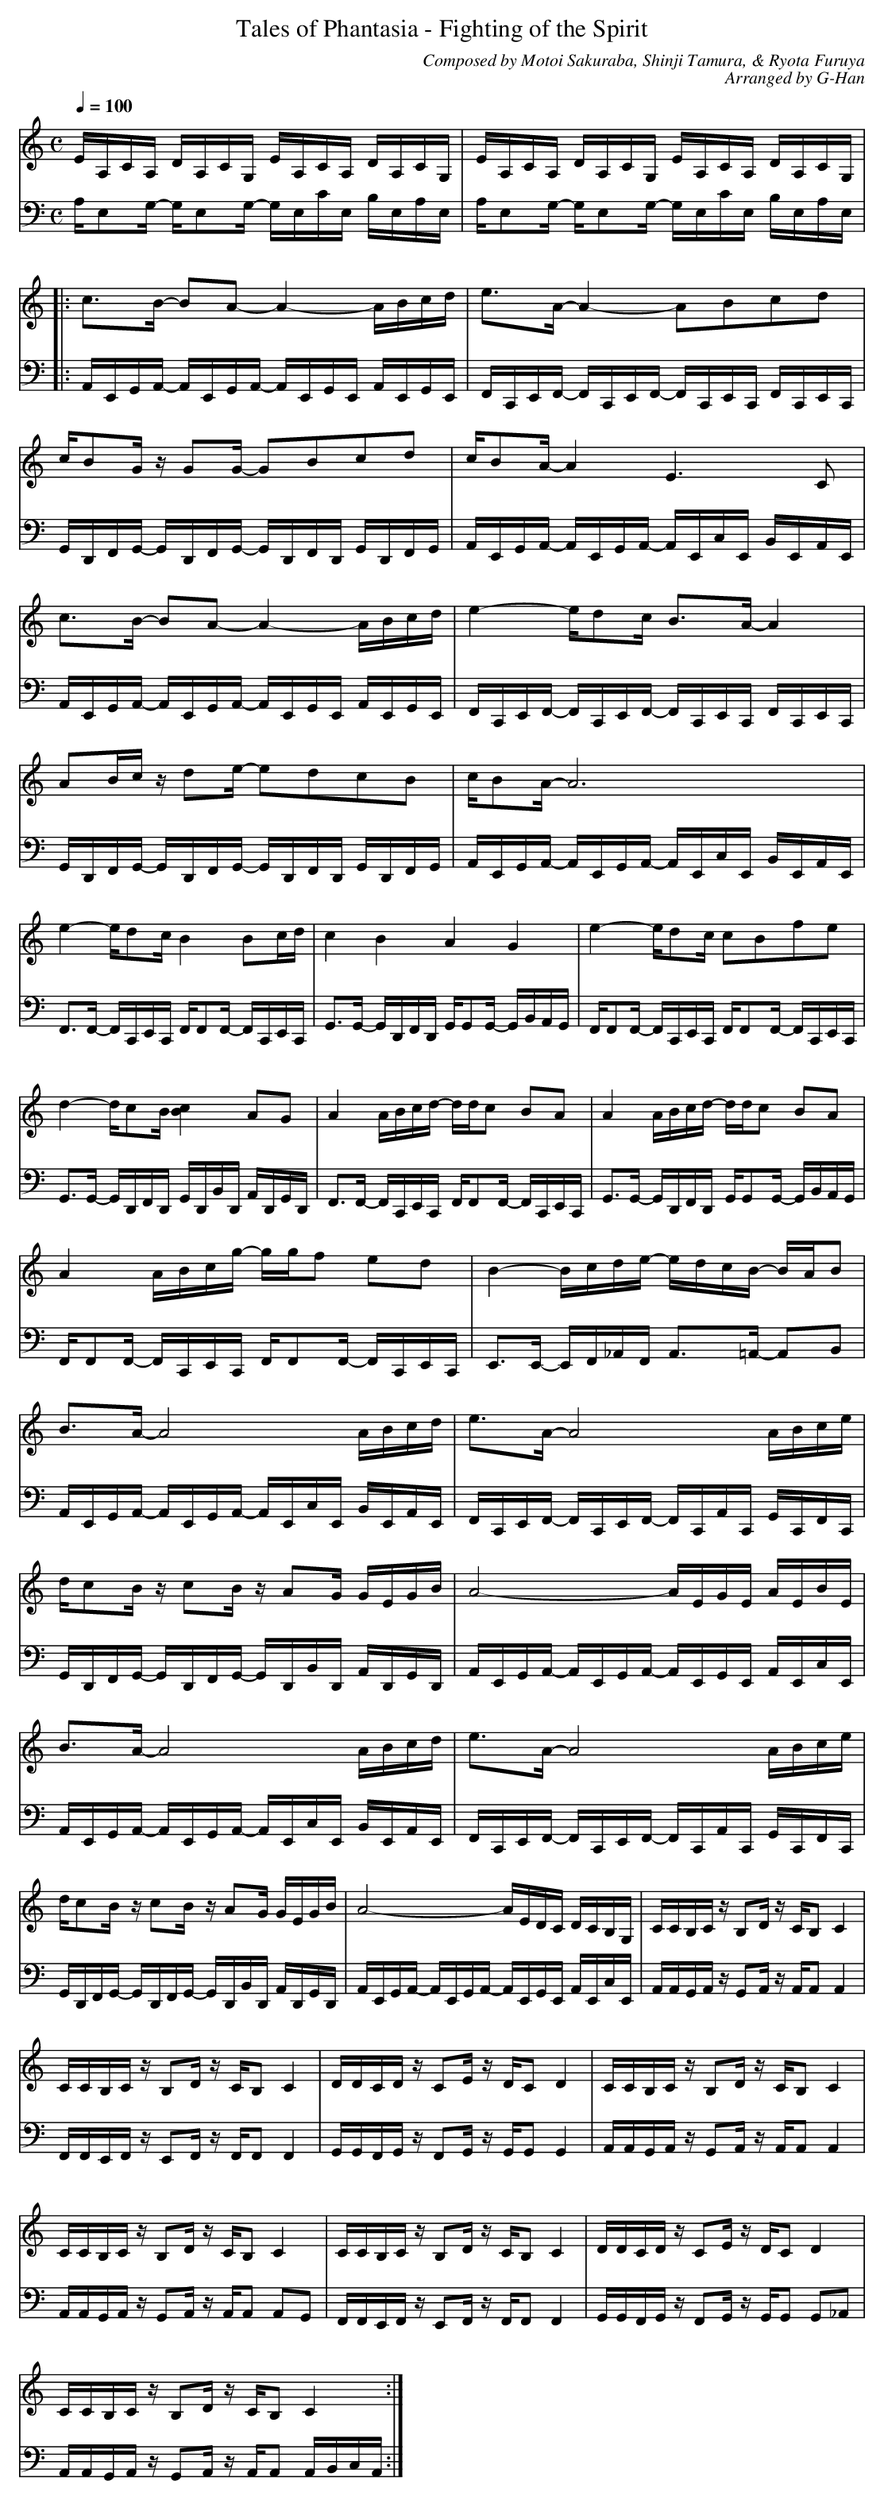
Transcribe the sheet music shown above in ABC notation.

X:1
T:Tales of Phantasia - Fighting of the Spirit
C:Composed by Motoi Sakuraba, Shinji Tamura, & Ryota Furuya
C:Arranged by G-Han
M:C
Q:1/4=100
L:1/16
V:T treble
V:B bass
K:C
         [V:T]         EA,CA,        DA,CG,        EA,CA,       DA,CG,                 | EA,CA,        DA,CG, EA,CA, DA,CG,                    |
         [V:B]         A,E,2G,-      G,E,2G,-      G,E,CE,      B,E,A,E,               | A,E,2G,-      G,E,2G,- G,E,CE, B,E,A,E,               |
[V:T] |: c3B-          B2A2-         A4-           ABcd                                | e3A-          A4- A2B2c2d2                            |
[V:B] |: A,,E,,G,,A,,- A,,E,,G,,A,,- A,,E,,G,,E,,  A,,E,,G,,E,,                        | F,,C,,E,,F,,- F,,C,,E,,F,,- F,,C,,E,,C,, F,,C,,E,,C,, |
         [V:T]         cB2G          z             G2G-         G2B2c2d2               | cB2A-         A4 E6 C2                                |
         [V:B]         G,,D,,F,,G,,- G,,D,,F,,G,,- G,,D,,F,,D,, G,,D,,F,,G,,           | A,,E,,G,,A,,- A,,E,,G,,A,,- A,,E,,C,E,, B,,E,,A,,E,,  |
         [V:T]         c3B-          B2A2-         A4-          ABcd                   | e4-           ed2c B3A-A4                             |
         [V:B]         A,,E,,G,,A,,- A,,E,,G,,A,,- A,,E,,G,,E,, A,,E,,G,,E,,           | F,,C,,E,,F,,- F,,C,,E,,F,,- F,,C,,E,,C,, F,,C,,E,,C,, |
         [V:T]         A2Bc          z             d2e-         e2d2c2B2               | cB2A-         A12                                     |
         [V:B]         G,,D,,F,,G,,- G,,D,,F,,G,,- G,,D,,F,,D,, G,,D,,F,,G,,           | A,,E,,G,,A,,- A,,E,,G,,A,,- A,,E,,C,E,, B,,E,,A,,E,,  |
         [V:T]         e4-           ed2c          B4           B2cd                   | c4            B4 A4 G4                                | e4-          ed2c c2B2f2e2                         |
         [V:B]         F,,3F,,-      F,,C,,E,,C,,  F,,F,,2F,,-  F,,C,,E,,C,,           | G,,3G,,-      G,,D,,F,,D,, G,,G,,2G,,- G,,B,,A,,G,,   | F,,F,,2F,,-  F,,C,,E,,C,, F,,F,,2F,,- F,,C,,E,,C,, |
         [V:T]         d4-           dc2B          [Bc]4        A2G2                   | A4            ABcd- ddc2 B2A2                         | A4           ABcd- ddc2 B2A2                       |
         [V:B]         G,,3G,,-      G,,D,,F,,D,,  G,,D,,B,,D,, A,,D,,G,,D,,           | F,,3F,,-      F,,C,,E,,C,, F,,F,,2F,,- F,,C,,E,,C,,   | G,,3G,,-     G,,D,,F,,D,, G,,G,,2G,,- G,,B,,A,,G,, |
         [V:T]         A4            ABcg-         ggf2         e2d2                   | B4-           Bcde- edcB- BAB2                        |
         [V:B]         F,,F,,2F,,-   F,,C,,E,,C,,  F,,F,,2F,,-  F,,C,,E,,C,,           | E,,3E,,-      E,,F,,_A,,F,, A,,3=A,,- A,,2B,,2        |
         [V:T]         B3A-          A8            ABcd                                | e3A-          A8 ABce                                 |
         [V:B]         A,,E,,G,,A,,- A,,E,,G,,A,,- A,,E,,C,E,,  B,,E,,A,,E,,           | F,,C,,E,,F,,- F,,C,,E,,F,,- F,,C,,A,,C,, G,,C,,F,,C,, |
         [V:T]         dc2B          z             c2B          z A2G GEGB             | A8-           AEGE AEBE                               |
         [V:B]         G,,D,,F,,G,,- G,,D,,F,,G,,- G,,D,,B,,D,, A,,D,,G,,D,,           | A,,E,,G,,A,,- A,,E,,G,,A,,- A,,E,,G,,E,, A,,E,,C,E,,  |
         [V:T]         B3A-          A8            ABcd                                | e3A-          A8 ABce                                 |
         [V:B]         A,,E,,G,,A,,- A,,E,,G,,A,,- A,,E,,C,E,,  B,,E,,A,,E,,           | F,,C,,E,,F,,- F,,C,,E,,F,,- F,,C,,A,,C,, G,,C,,F,,C,, |
         [V:T]         dc2B          z             c2B          z A2G GEGB             | A8-           AEDC DCB,G,                             | CCB,C        z B,2D z CB,2 C4                      |
         [V:B]         G,,D,,F,,G,,- G,,D,,F,,G,,- G,,D,,B,,D,, A,,D,,G,,D,,           | A,,E,,G,,A,,- A,,E,,G,,A,,- A,,E,,G,,E,, A,,E,,C,E,,  | A,,A,,G,,A,, z G,,2A,, z A,,A,,2 A,,4              |
         [V:T]         CCB,C         z             B,2D         z CB,2 C4              | DDCD          z C2E z DC2 D4                          | CCB,C        z B,2D z CB,2 C4                      |
         [V:B]         F,,F,,E,,F,,  z             E,,2F,,      z F,,F,,2 F,,4         | G,,G,,F,,G,,  z F,,2G,, z G,,G,,2 G,,4                | A,,A,,G,,A,, z G,,2A,, z A,,A,,2 A,,4              |
         [V:T]         CCB,C         z             B,2D         z CB,2 C4              | CCB,C         z B,2D z CB,2 C4                        | DDCD         z C2E z DC2 D4                        |
         [V:B]         A,,A,,G,,A,,  z             G,,2A,,      z A,,A,,2 A,,2G,,2     | F,,F,,E,,F,,  z E,,2F,, z F,,F,,2 F,,4                | G,,G,,F,,G,, z F,,2G,, z G,,G,,2 G,,2_A,,2         |
         [V:T]         CCB,C         z             B,2D         z CB,2 C4             :|
         [V:B]         A,,A,,G,,A,,  z             G,,2A,,      z A,,A,,2 A,,B,,C,A,, :|
